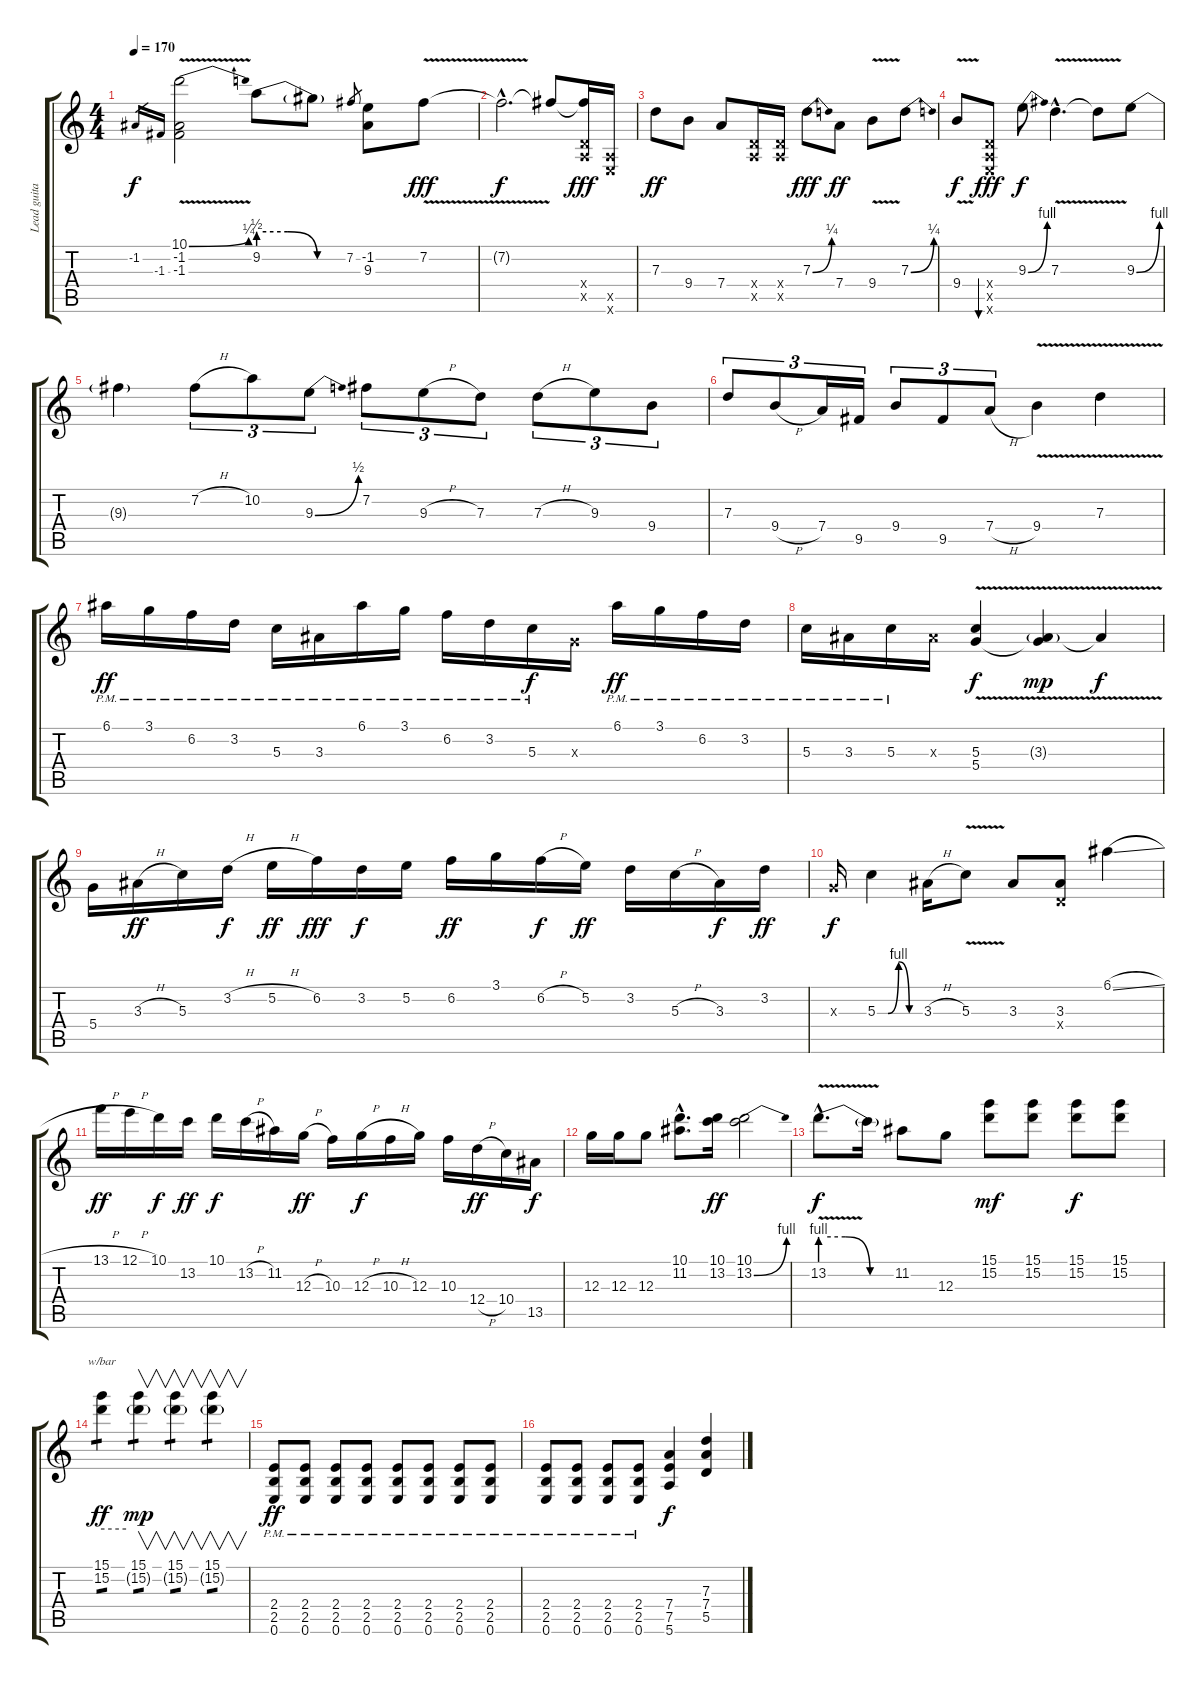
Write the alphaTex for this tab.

\track ("Lead guitar" "Lead guita") {instrument distortionguitar}
\staff {score tabs}
\tuning (E4 B3 G3 D3 A2 E2) {hide}
\ts (4 4)
\tempo 170
\clef g2
\ks c
-1.2.16{gr dy f} -1.3.16{gr} (10.1{be (bend 0 0 60 1) v} -1.2 -1.3).2 9.2{be (custom 0 2 20 2 40 0 60 0)}.8 9.2{t}.8 7.2.8{gr} (-1.2 9.3).8 7.2{v}.8{dy fff instrument guitarharmonics} |
7.2{hac t}.2{d dy f} 7.2{t}.8 (7.2{t} 0.4{x} 0.5{x}).16{dy fff instrument distortionguitar} (0.5{x} 0.6{x}).16 |
7.3.8{dy ff} 9.4.8 7.4.8 (0.4{x} 0.5{x}).16 (0.4{x} 0.5{x}).16 7.3{be (bend 0 0 60 1)}.8{dy fff instrument guitarharmonics} 7.4.8{dy ff instrument distortionguitar} 9.4{v}.8 7.3{be (bend 0 0 60 1)}.8 |
9.4{v}.8{dy f} (0.4{x} 0.5{x} 0.6{x}).8{bu 120 dy fff} 9.3{be (bend 0 0 60 4)}.8{dy f} 7.3{v hac}.4{d} 7.3{t}.8 9.3{be (bend 0 0 60 4)}.8 |
9.3{t}.4 7.2{h}.8{tu (3 2)} 10.2.8{tu (3 2)} 9.3{be (bend 0 0 60 2)}.8{tu (3 2)} 7.2.8{tu (3 2)} 9.3{h}.8{tu (3 2)} 7.3.8{tu (3 2)} 7.3{h}.8{tu (3 2)} 9.3.8{tu (3 2)} 9.4.8{tu (3 2)} |
7.3.8{tu (3 2)} 9.4{h}.8{tu (3 2)} 7.4.16{tu (3 2)} 9.5.16{tu (3 2)} 9.4.8{tu (3 2)} 9.5.8{tu (3 2)} 7.4{h}.8{tu (3 2)} 9.4{v}.4 7.3{v}.4 |
6.1{pm}.16{dy ff} 3.1{pm}.16 6.2{pm}.16 3.2{pm}.16 5.3{pm}.16 3.3{pm}.16 6.1{pm}.16 3.1{pm}.16 6.2{pm}.16 3.2{pm}.16 5.3{pm}.16{dy f} 0.3{x}.16 6.1{pm}.16{dy ff} 3.1{pm}.16 6.2{pm}.16 3.2{pm}.16 |
5.3{pm}.16 3.3{pm}.16 5.3{pm}.16 3.3{x}.16 (5.3{v} 5.4).4{dy f} (3.3{v g} 5.4{t}).4{dy mp} 3.3{t}.4{dy f} |
5.4.16 3.3{h}.16{dy ff} 5.3.16 3.2{h}.16{dy f} 5.2{h}.16{dy ff} 6.2.16{dy fff} 3.2.16{dy f} 5.2.16 6.2.16{dy ff} 3.1.16 6.2{h}.16{dy f} 5.2.16{dy ff} 3.2.16 5.3{h}.16 3.3.16{dy f} 3.2.16{dy ff} |
0.3{x}.16{dy f} 5.3{be (custom 0 0 15 0 30 4 45 0 60 0)}.4 3.3{h}.16 5.3{v}.8 3.3.8 (3.3 0.4{x}).8 6.1{sl}.4 |
13.1{h}.16{dy ff} 12.1{h}.16 10.1.16{dy f} 13.2.16{dy ff} 10.1.16{dy f} 13.2{h}.16 11.2.16 12.3{h}.16{dy ff} 10.3.16 12.3{h}.16{dy f} 10.3{h}.16 12.3.16 10.3.16 12.4{h}.16{dy ff} 10.4.16 13.5.16{dy f} |
12.3.16 12.3.16 12.3.8 (10.1{hac} 11.2{hac}).8{d} (10.1 13.2).16{dy ff} (10.1 13.2{be (bend 0 0 60 4)}).2 |
13.2{be (custom 0 4 20 4 40 0 60 0) v hac}.8{d dy f} 13.2{t}.16 11.2.8 12.3.8 (15.1 15.2).8{dy mf} (15.1 15.2).8 (15.1 15.2).8{dy f} (15.1 15.2).8 |
(15.1 15.2).4{tbe (hold default 0 0 60 0) tp 1 dy ff} (15.1 15.2{g}).4{v tp 1 dy mp} (15.1 15.2{g}).4{v tp 1} (15.1 15.2{g}).4{v tp 1} |
(2.4{pm} 2.5{pm} 0.6{pm}).8{dy ff} (2.4{pm} 2.5{pm} 0.6{pm}).8 (2.4{pm} 2.5{pm} 0.6{pm}).8 (2.4{pm} 2.5{pm} 0.6{pm}).8 (2.4{pm} 2.5{pm} 0.6{pm}).8 (2.4{pm} 2.5{pm} 0.6{pm}).8 (2.4{pm} 2.5{pm} 0.6{pm}).8 (2.4{pm} 2.5{pm} 0.6{pm}).8 |
(2.4{pm} 2.5{pm} 0.6{pm}).8 (2.4{pm} 2.5{pm} 0.6{pm}).8 (2.4{pm} 2.5{pm} 0.6{pm}).8 (2.4{pm} 2.5{pm} 0.6{pm}).8 (7.4 7.5 5.6).4{dy f} (7.3 7.4 5.5).4
